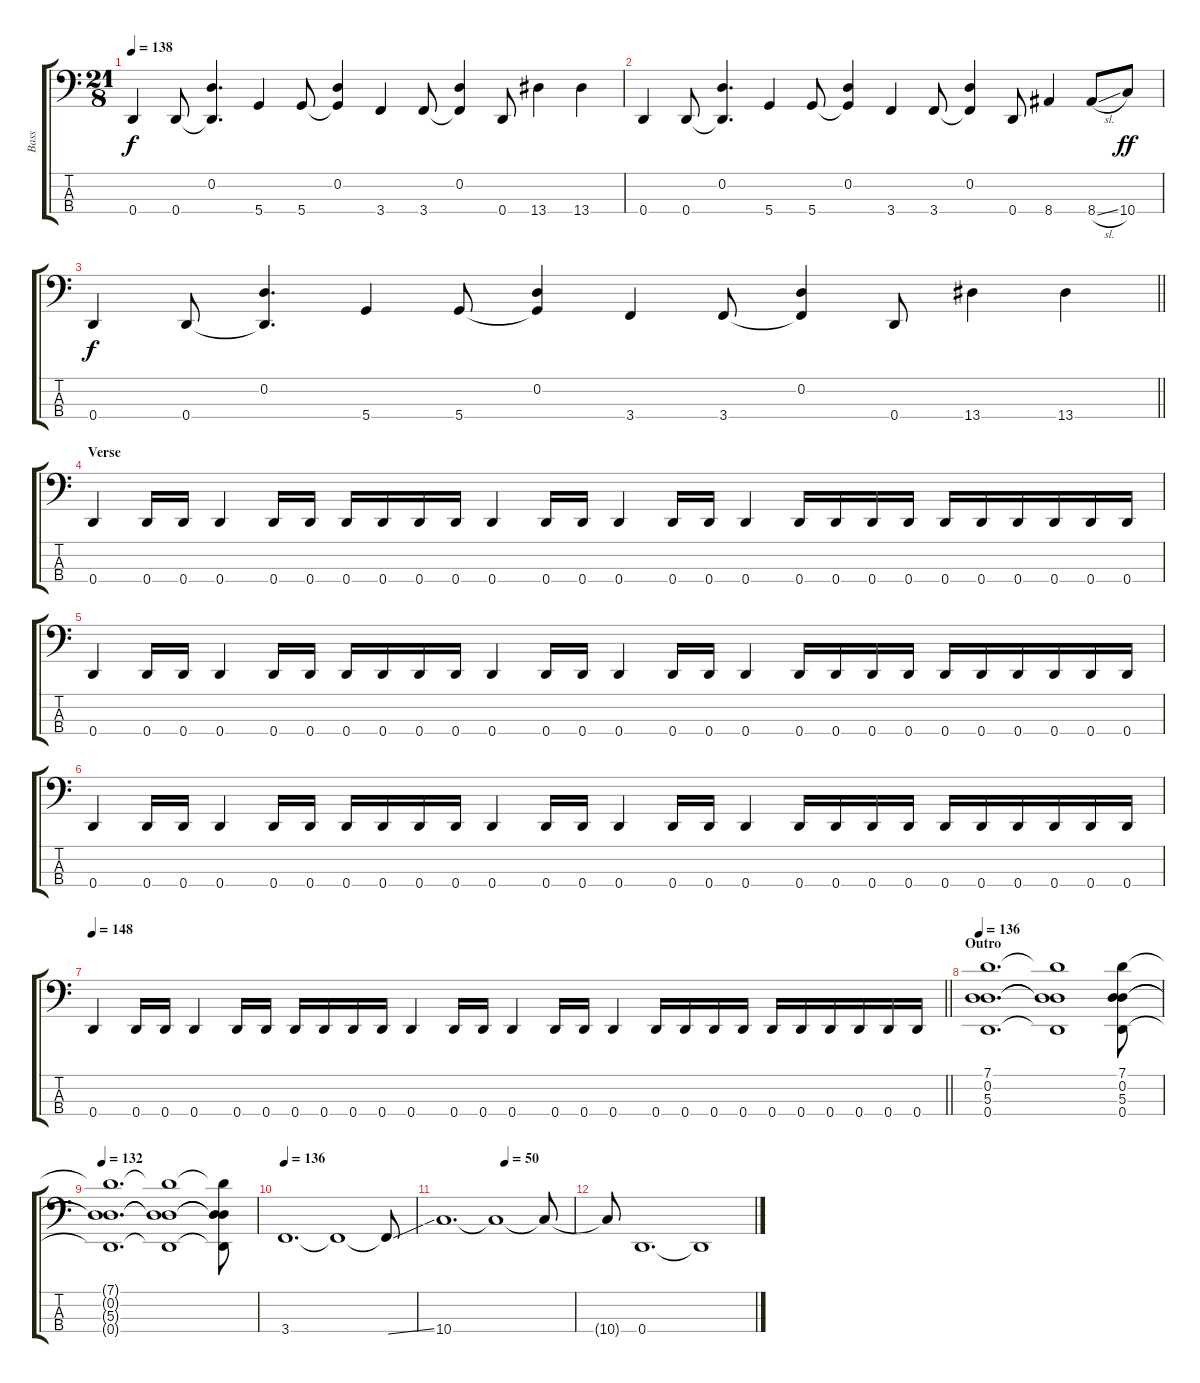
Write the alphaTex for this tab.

\track ("Bass" "Bass") {instrument electricbasspick}
\staff {score tabs}
\tuning (G2 D2 A1 D1) {hide}
\ts (21 8)
\tempo 138
\clef f4
\ks c
0.4.4{dy f} 0.4.8 (0.2 0.4{t}).4{d} 5.4.4 5.4.8 (0.2 5.4{t}).4 3.4.4 3.4.8 (0.2 3.4{t}).4 0.4.8 13.4.4 13.4.4 |
0.4.4 0.4.8 (0.2 0.4{t}).4{d} 5.4.4 5.4.8 (0.2 5.4{t}).4 3.4.4 3.4.8 (0.2 3.4{t}).4 0.4.8 8.4.4 8.4{sl}.8 10.4.8{dy ff} |
\barLineRight lightlight
0.4.4{dy f} 0.4.8 (0.2 0.4{t}).4{d} 5.4.4 5.4.8 (0.2 5.4{t}).4 3.4.4 3.4.8 (0.2 3.4{t}).4 0.4.8 13.4.4 13.4.4 |
\section ("" "Verse")
0.4.4 0.4.16 0.4.16 0.4.4 0.4.16 0.4.16 0.4.16 0.4.16 0.4.16 0.4.16 0.4.4 0.4.16 0.4.16 0.4.4 0.4.16 0.4.16 0.4.4 0.4.16 0.4.16 0.4.16 0.4.16 0.4.16 0.4.16 0.4.16 0.4.16 0.4.16 0.4.16 |
0.4.4 0.4.16 0.4.16 0.4.4 0.4.16 0.4.16 0.4.16 0.4.16 0.4.16 0.4.16 0.4.4 0.4.16 0.4.16 0.4.4 0.4.16 0.4.16 0.4.4 0.4.16 0.4.16 0.4.16 0.4.16 0.4.16 0.4.16 0.4.16 0.4.16 0.4.16 0.4.16 |
0.4.4 0.4.16 0.4.16 0.4.4 0.4.16 0.4.16 0.4.16 0.4.16 0.4.16 0.4.16 0.4.4 0.4.16 0.4.16 0.4.4 0.4.16 0.4.16 0.4.4 0.4.16 0.4.16 0.4.16 0.4.16 0.4.16 0.4.16 0.4.16 0.4.16 0.4.16 0.4.16 |
\tempo 148
\barLineRight lightlight
0.4.4 0.4.16 0.4.16 0.4.4 0.4.16 0.4.16 0.4.16 0.4.16 0.4.16 0.4.16 0.4.4 0.4.16 0.4.16 0.4.4 0.4.16 0.4.16 0.4.4 0.4.16 0.4.16 0.4.16 0.4.16 0.4.16 0.4.16 0.4.16 0.4.16 0.4.16 0.4.16 |
\section ("" "Outro")
\tempo 136
(7.1 0.2 5.3 0.4).1{d} (7.1{t} 0.2{t} 5.3{t} 0.4{t}).1 (7.1 0.2 5.3 0.4).8 |
\tempo 132
(7.1{t} 0.2{t} 5.3{t} 0.4{t}).1{d} (7.1{t} 0.2{t} 5.3{t} 0.4{t}).1 (7.1{t} 0.2{t} 5.3{t} 0.4{t}).8 |
\tempo 136
3.4.1{d} 3.4{t}.1 3.4{ss t}.8 |
\tempo (50 0.47619047619047616)
10.4.1{d} 10.4{t}.1 10.4{t}.8 |
10.4{t}.8{volume 0} 0.4.1{d} 0.4{t}.1
